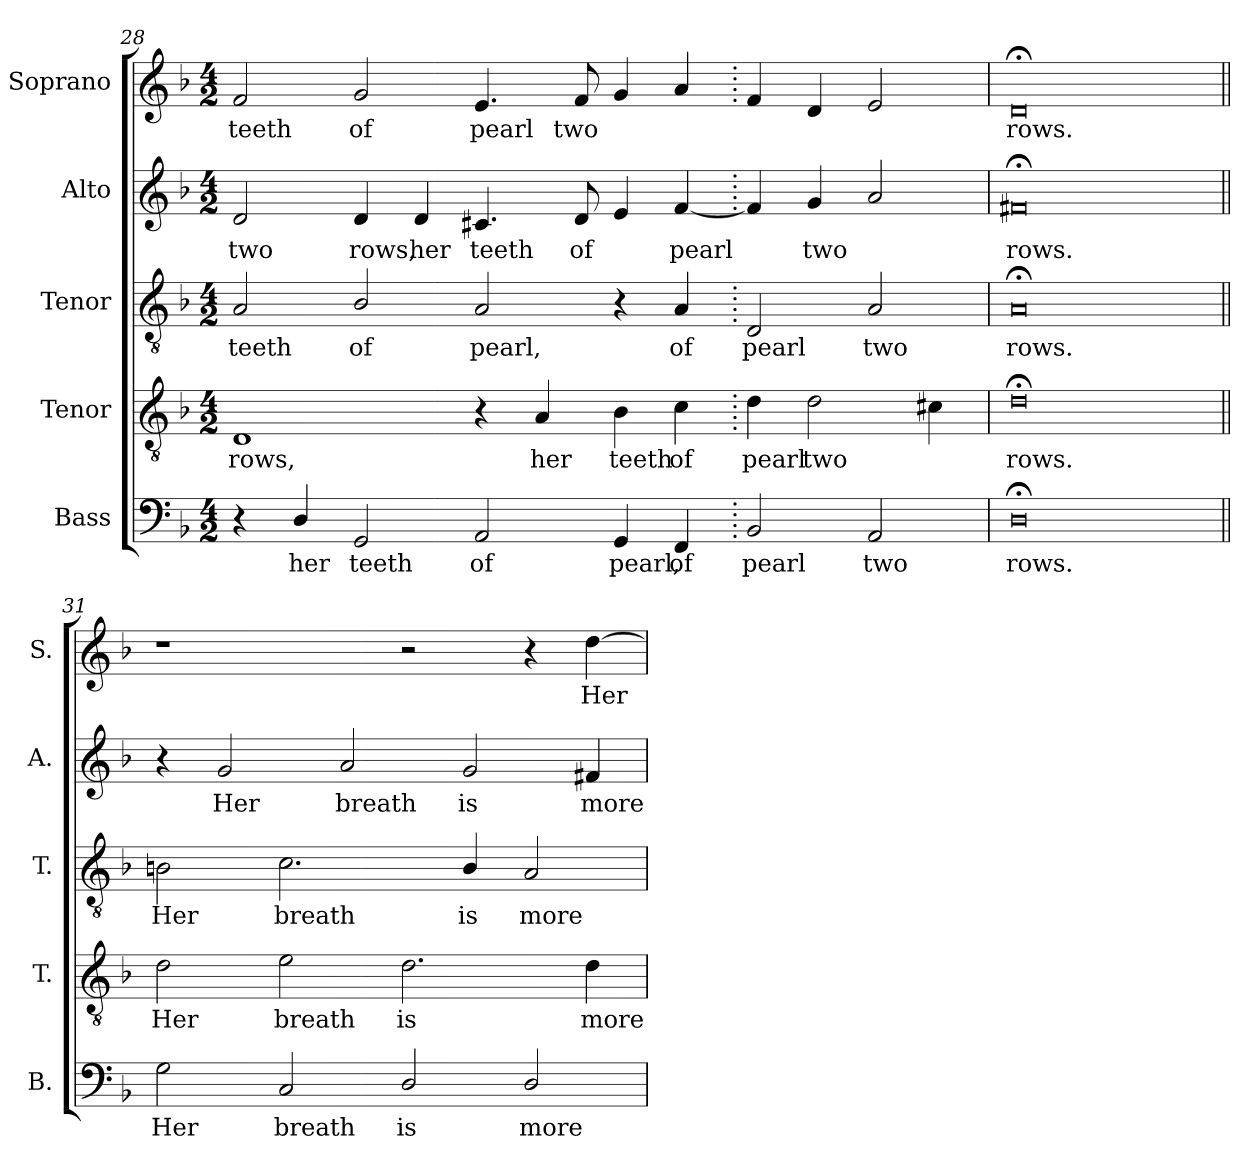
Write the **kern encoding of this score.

**kern	**text	**kern	**text	**kern	**text	**kern	**text	**kern	**text
*part5	*part5	*part4	*part4	*part3	*part3	*part2	*part2	*part1	*part1
*staff5	*staff5	*staff4	*staff4	*staff3	*staff3	*staff2	*staff2	*staff1	*staff1
*I"Bass	*	*I"Tenor	*	*I"Tenor	*	*I"Alto	*	*I"Soprano	*
*I'B.	*	*I'T.	*	*I'T.	*	*I'A.	*	*I'S.	*
!!LO:PB:g=z
*clefF4	*	*clefGv2	*	*clefGv2	*	*clefG2	*	*clefG2	*
*	*	*ITrd7c12	*	*ITrd7c12	*	*	*	*	*
*k[b-]	*	*k[b-]	*	*k[b-]	*	*k[b-]	*	*k[b-]	*
*F:	*	*F:	*	*F:	*	*F:	*	*F:	*
*M4/2	*	*M4/2	*	*M4/2	*	*M4/2	*	*M4/2	*
=28	=28	=28	=28	=28	=28	=28	=28	=28	=28
!	!	!	!LO:LY:b:color=#000000	!	!	!	!	!	!
!	!	!	!	!	!LO:LY:b:color=#000000	!	!	!	!
!	!	!	!	!	!	!	!LO:LY:b:color=#000000	!	!
!	!	!	!	!	!	!	!	!	!LO:LY:b:color=#000000
4r	.	1DDi	rows,	2AAi/	teeth	2di/	two	2fi/	teeth
!	!LO:LY:b:color=#000000	!	!	!	!	!	!	!	!
4Di/	her	.	.	.	.	.	.	.	.
!	!LO:LY:b:color=#000000	!	!	!	!	!	!	!	!
!	!	!	!	!	!LO:LY:b:color=#000000	!	!	!	!
!	!	!	!	!	!	!	!LO:LY:b:color=#000000	!	!
!	!	!	!	!	!	!	!	!	!LO:LY:b:color=#000000
2GGi/	teeth	.	.	2BB-i/	of	4di/	rows,	2gi/	of
!	!	!	!	!	!	!	!LO:LY:b:color=#000000	!	!
.	.	.	.	.	.	4di/	her	.	.
!	!LO:LY:b:color=#000000	!	!	!	!	!	!	!	!
!	!	!	!	!	!LO:LY:b:color=#000000	!	!	!	!
!	!	!	!	!	!	!	!LO:LY:b:color=#000000	!	!
!	!	!	!	!	!	!	!	!	!LO:LY:b:color=#000000
2AAi/	of	4r	.	2AAi/	pearl,	4.c#Xi/	teeth	4.ei/	pearl
!	!	!	!LO:LY:b:color=#000000	!	!	!	!	!	!
.	.	4AAi/	her	.	.	.	.	.	.
!	!	!	!	!	!	!	!LO:LY:b:color=#000000	!	!
!	!	!	!	!	!	!	!	!	!LO:LY:b:color=#000000
.	.	.	.	.	.	8di/	of	8fi/	two
!	!LO:LY:b:color=#000000	!	!	!	!	!	!	!	!
!	!	!	!LO:LY:b:color=#000000	!	!	!	!	!	!
4GGi/	pearl,	4BB-i\	teeth	4r	.	4ei/	.	4gi/	.
!	!LO:LY:b:color=#000000	!	!	!	!	!	!	!	!
!	!	!	!LO:LY:b:color=#000000	!	!	!	!	!	!
!	!	!	!	!	!LO:LY:b:color=#000000	!	!	!	!
!	!	!	!	!	!	!	!LO:LY:b:color=#000000	!	!
4FFi/	of	4Ci\	of	4AAi/	of	[4fi/	pearl	4ai/	.
=29.	=29.	=29.	=29.	=29.	=29.	=29.	=29.	=29.	=29.
!	!LO:LY:b:color=#000000	!	!	!	!	!	!	!	!
!	!	!	!LO:LY:b:color=#000000	!	!	!	!	!	!
!	!	!	!	!	!LO:LY:b:color=#000000	!	!	!	!
2BB-i/	pearl	4Di\	pearl	2DDi/	pearl	4fi/]	.	4fi/	.
!	!	!	!LO:LY:b:color=#000000	!	!	!	!	!	!
!	!	!	!	!	!	!	!LO:LY:b:color=#000000	!	!
.	.	2Di\	two	.	.	4gi/	two	4di/	.
!	!LO:LY:b:color=#000000	!	!	!	!	!	!	!	!
!	!	!	!	!	!LO:LY:b:color=#000000	!	!	!	!
2AAi/	two	.	.	2AAi/	two	2ai/	.	2ei/	.
.	.	4C#Xi\	.	.	.	.	.	.	.
=30	=30	=30	=30	=30	=30	=30	=30	=30	=30
!	!LO:LY:b:color=#000000	!	!	!	!	!	!	!	!
!	!	!	!LO:LY:b:color=#000000	!	!	!	!	!	!
!	!	!	!	!	!LO:LY:b:color=#000000	!	!	!	!
!	!	!	!	!	!	!	!LO:LY:b:color=#000000	!	!
!	!	!	!	!	!	!	!	!	!LO:LY:b:color=#000000
0D;i	rows.	0D;i	rows.	0AA;i	rows.	0f#X;i	rows.	0d;i	rows.
!!LO:LB:g=z
=31||	=31||	=31||	=31||	=31||	=31||	=31||	=31||	=31||	=31||
!	!LO:LY:b:color=#000000	!	!	!	!	!	!	!	!
!	!	!	!LO:LY:b:color=#000000	!	!	!	!	!	!
!	!	!	!	!	!LO:LY:b:color=#000000	!	!	!	!
2Gi\	Her	2Di\	Her	2BBni\	Her	4r	.	1r	.
!	!	!	!	!	!	!	!LO:LY:b:color=#000000	!	!
.	.	.	.	.	.	2gi/	Her	.	.
!	!LO:LY:b:color=#000000	!	!	!	!	!	!	!	!
!	!	!	!LO:LY:b:color=#000000	!	!	!	!	!	!
!	!	!	!	!	!LO:LY:b:color=#000000	!	!	!	!
2Ci/	breath	2Ei\	breath	2.Ci\	breath	.	.	.	.
!	!	!	!	!	!	!	!LO:LY:b:color=#000000	!	!
.	.	.	.	.	.	2ai/	breath	.	.
!	!LO:LY:b:color=#000000	!	!	!	!	!	!	!	!
!	!	!	!LO:LY:b:color=#000000	!	!	!	!	!	!
2Di/	is	2.Di\	is	.	.	.	.	2r	.
!	!	!	!	!	!LO:LY:b:color=#000000	!	!	!	!
!	!	!	!	!	!	!	!LO:LY:b:color=#000000	!	!
.	.	.	.	4BBi/	is	2gi/	is	.	.
!	!LO:LY:b:color=#000000	!	!	!	!	!	!	!	!
!	!	!	!	!	!LO:LY:b:color=#000000	!	!	!	!
2Di/	more	.	.	2AAi/	more	.	.	4r	.
!	!	!	!LO:LY:b:color=#000000	!	!	!	!	!	!
!	!	!	!	!	!	!	!LO:LY:b:color=#000000	!	!
!	!	!	!	!	!	!	!	!	!LO:LY:b:color=#000000
.	.	4Di\	more	.	.	4f#Xi/	more	[4ddi\	Her
=	=	=	=	=	=	=	=	=	=
*-	*-	*-	*-	*-	*-	*-	*-	*-	*-
